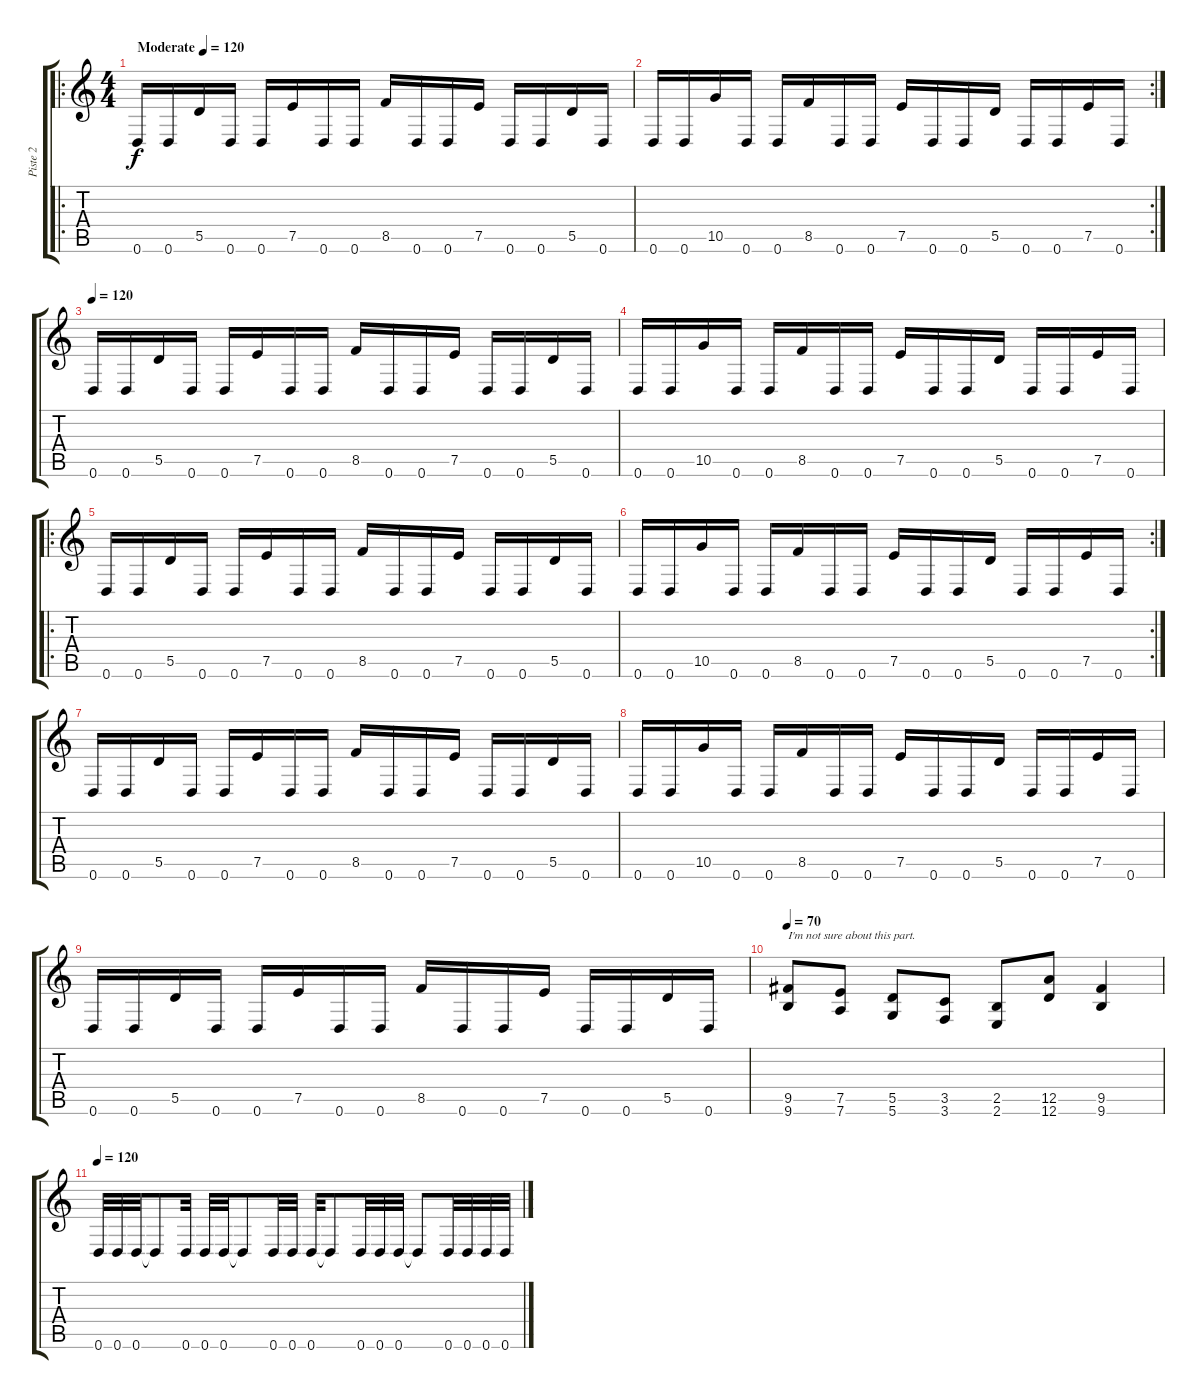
\track ("Piste 2" "Piste 2") {instrument distortionguitar}
\staff {score tabs}
\tuning (E4 B3 G3 D3 A2 D2) {hide}
\ro
\ts (4 4)
\tempo (120 "Moderate")
\tempo 110
\tempo (120 "Moderate")
\clef g2
\ks c
0.6.16{dy f instrument distortionguitar} 0.6.16 5.5.16 0.6.16 0.6.16 7.5.16 0.6.16 0.6.16 8.5.16 0.6.16 0.6.16 7.5.16 0.6.16 0.6.16 5.5.16 0.6.16 |
\rc 2
0.6.16 0.6.16 10.5.16 0.6.16 0.6.16 8.5.16 0.6.16 0.6.16 7.5.16 0.6.16 0.6.16 5.5.16 0.6.16 0.6.16 7.5.16 0.6.16 |
\tempo 120
0.6.16 0.6.16 5.5.16 0.6.16 0.6.16 7.5.16 0.6.16 0.6.16 8.5.16 0.6.16 0.6.16 7.5.16 0.6.16 0.6.16 5.5.16 0.6.16 |
0.6.16 0.6.16 10.5.16 0.6.16 0.6.16 8.5.16 0.6.16 0.6.16 7.5.16 0.6.16 0.6.16 5.5.16 0.6.16 0.6.16 7.5.16 0.6.16 |
\ro
0.6.16 0.6.16 5.5.16 0.6.16 0.6.16 7.5.16 0.6.16 0.6.16 8.5.16 0.6.16 0.6.16 7.5.16 0.6.16 0.6.16 5.5.16 0.6.16 |
\rc 2
0.6.16 0.6.16 10.5.16 0.6.16 0.6.16 8.5.16 0.6.16 0.6.16 7.5.16 0.6.16 0.6.16 5.5.16 0.6.16 0.6.16 7.5.16 0.6.16 |
0.6.16 0.6.16 5.5.16 0.6.16 0.6.16 7.5.16 0.6.16 0.6.16 8.5.16 0.6.16 0.6.16 7.5.16 0.6.16 0.6.16 5.5.16 0.6.16 |
0.6.16 0.6.16 10.5.16 0.6.16 0.6.16 8.5.16 0.6.16 0.6.16 7.5.16 0.6.16 0.6.16 5.5.16 0.6.16 0.6.16 7.5.16 0.6.16 |
0.6.16 0.6.16 5.5.16 0.6.16 0.6.16 7.5.16 0.6.16 0.6.16 8.5.16 0.6.16 0.6.16 7.5.16 0.6.16 0.6.16 5.5.16 0.6.16 |
\tempo 70
(9.5 9.6).8{txt "I'm not sure about this part."} (7.5 7.6).8 (5.5 5.6).8 (3.5 3.6).8 (2.5 2.6).8 (12.5 12.6).8 (9.5 9.6).4 |
\tempo 120
0.6.32 0.6.32 0.6.32 0.6{t}.8 0.6.32 0.6.32 0.6.32 0.6{t}.8 0.6.32 0.6.32 0.6.32 0.6{t}.8 0.6.32 0.6.32 0.6.32 0.6{t}.8 0.6.32 0.6.32 0.6.32 0.6.32
